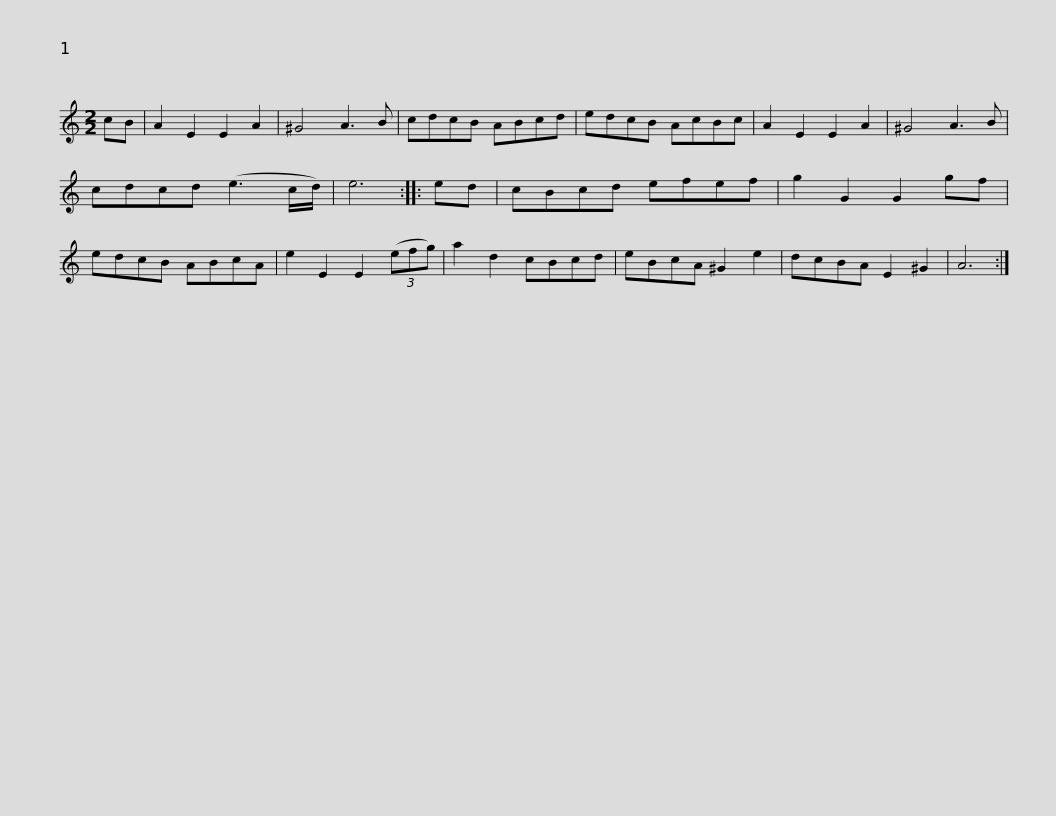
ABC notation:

X:1
L:1/8
M:2/2
I:linebreak $
K:C
V:1 treble
V:1
 cB | A2 E2 E2 A2 | ^G4 A3 B | cdcB ABcd | edcB AcBc | %5
 A2 E2 E2 A2 | ^G4 A3 B | cdcd (e3 c/d/) | e6 ::$ ed | %10
 cBcd efef | g2 G2 G2 gf | edcB ABcA | e2 E2 E2 (3(efg) | a2 d2 cBcd | %15
 eBcA ^G2 e2 |$ dcBA E2 ^G2 | A6 :| %18
